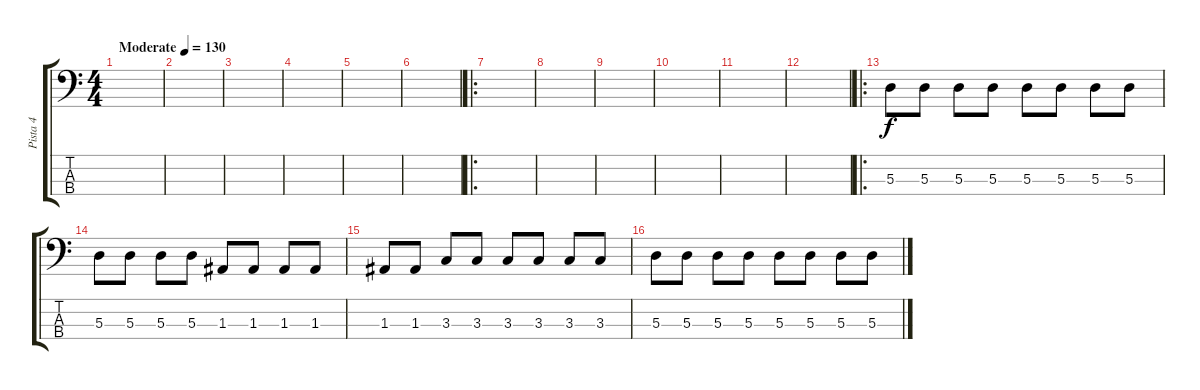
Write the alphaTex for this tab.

\track ("Pista 4" "Pista 4") {instrument electricbassfinger}
\staff {score tabs}
\tuning (G2 D2 A1 E1) {hide}
\ts (4 4)
\tempo (130 "Moderate")
\clef f4
\ks c
|
|
|
|
|
|
\ro
|
|
|
|
|
|
\ro
5.3.8 5.3.8 5.3.8 5.3.8 5.3.8 5.3.8 5.3.8 5.3.8 |
5.3.8 5.3.8 5.3.8 5.3.8 1.3.8 1.3.8 1.3.8 1.3.8 |
1.3.8 1.3.8 3.3.8 3.3.8 3.3.8 3.3.8 3.3.8 3.3.8 |
5.3.8 5.3.8 5.3.8 5.3.8 5.3.8 5.3.8 5.3.8 5.3.8
